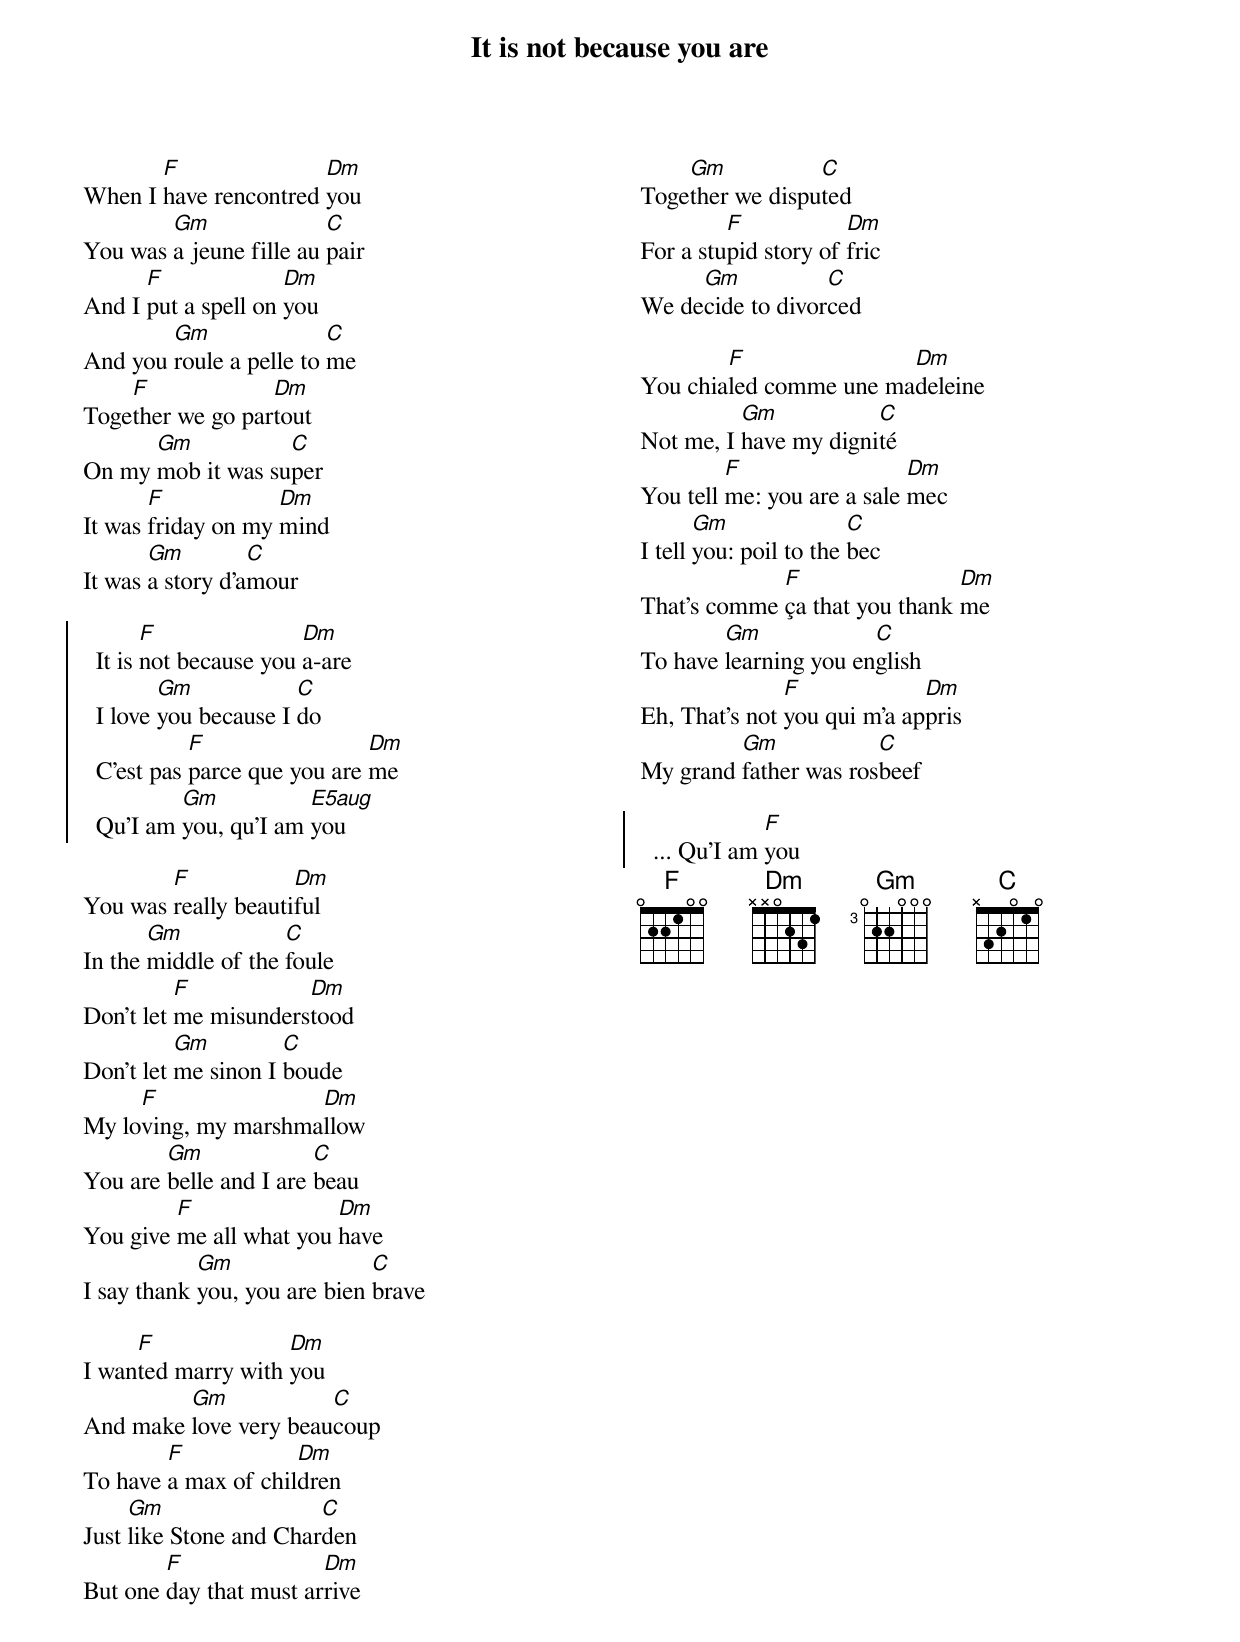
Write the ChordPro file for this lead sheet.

{title: It is not because you are}
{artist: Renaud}
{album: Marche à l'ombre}
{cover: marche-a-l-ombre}
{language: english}
{columns: 2}
{define: F base-fret 1 frets 0 2 2 1 0 0}
{define: Dm frets X X 0 2 3 1}
{define: Gm base-fret 3 frets 0 2 2 0 0 0}
{define: C frets X 3 2 0 1 0}
{define: E5+ frets 0 2 2 2 2 2 special}

When I [F]have rencontred [Dm]you
You was [Gm]a jeune fille au [C]pair
And I [F]put a spell on [Dm]you
And you [Gm]roule a pelle to [C]me
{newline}
Toge[F]ther we go par[Dm]tout
On my [Gm]mob it was su[C]per
It was [F]friday on my [Dm]mind
It was [Gm]a story d'a[C]mour

{start_of_chorus}
  It is [F]not because you [Dm]a-are
  I love [Gm]you because I [C]do
  C'est pas [F]parce que you are [Dm]me
  Qu'I am [Gm]you, qu'I am [E5aug]you
{end_of_chorus}

You was [F]really beauti[Dm]ful
In the [Gm]middle of the [C]foule
Don't let [F]me misunders[Dm]tood
Don't let [Gm]me sinon I [C]boude
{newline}
My lo[F]ving, my marshma[Dm]llow
You are [Gm]belle and I are [C]beau
You give [F]me all what you [Dm]have
I say thank [Gm]you, you are bien [C]brave

I wan[F]ted marry with [Dm]you
And make [Gm]love very beau[C]coup
To have [F]a max of chil[Dm]dren
Just [Gm]like Stone and Char[C]den
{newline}
But one [F]day that must ar[Dm]rive
Toge[Gm]ther we dispu[C]ted
For a stu[F]pid story of [Dm]fric
We de[Gm]cide to divor[C]ced

You chia[F]led comme une ma[Dm]deleine
Not me, I [Gm]have my digni[C]té
You tell [F]me: you are a sale [Dm]mec
I tell [Gm]you: poil to the [C]bec
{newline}
That's comme [F]ça that you thank [Dm]me
To have [Gm]learning you en[C]glish
Eh, That's not [F]you qui m'a ap[Dm]pris
My grand [Gm]father was ros[C]beef

{start_of_chorus}
  ... Qu'I am [F]you
{end_of_chorus}
